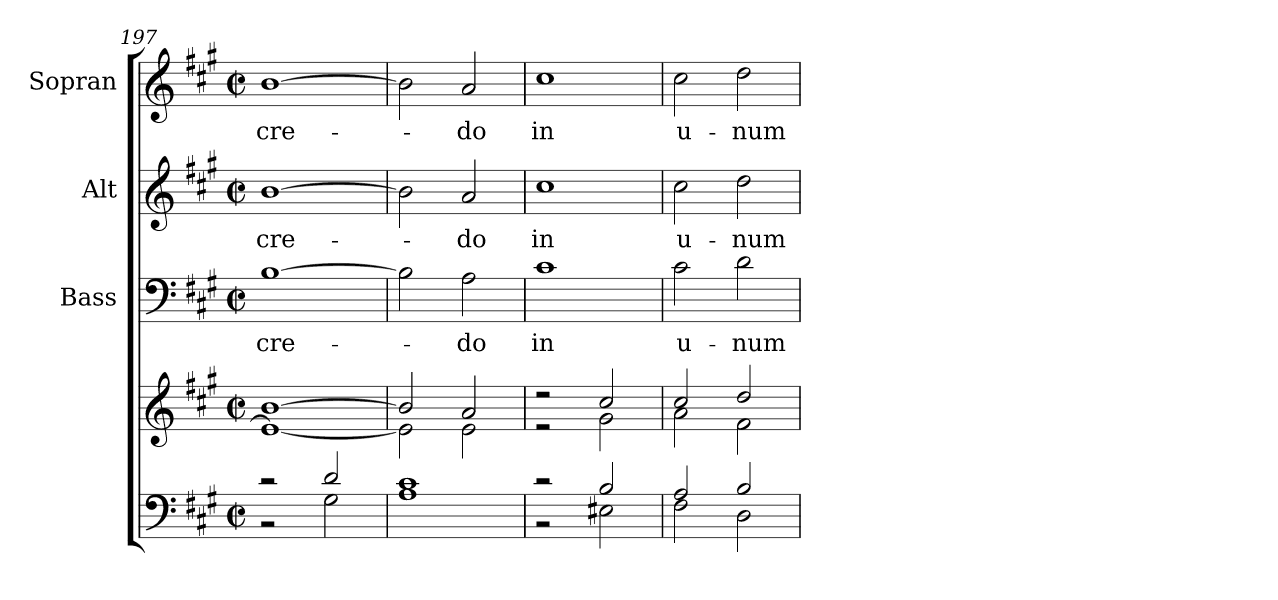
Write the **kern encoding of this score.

**kern	**kern	**kern	**text	**kern	**text	**kern	**text
*part4	*part4	*part3	*part3	*part2	*part2	*part1	*part1
*staff5	*staff4	*staff3	*staff3	*staff2	*staff2	*staff1	*staff1
*	*	*I"Bass	*	*I"Alt	*	*I"Sopran	*
*	*	*I'B.	*	*I'A.	*	*I'S.	*
!!LO:LB:g=z
*clefF4	*clefG2	*clefF4	*	*clefG2	*	*clefG2	*
*k[f#c#g#]	*k[f#c#g#]	*k[f#c#g#]	*	*k[f#c#g#]	*	*k[f#c#g#]	*
*A:	*A:	*A:	*	*A:	*	*A:	*
*M2/2	*M2/2	*M2/2	*	*M2/2	*	*M2/2	*
*met(c|)	*met(c|)	*met(c|)	*	*met(c|)	*	*met(c|)	*
=197	=197	=197	=197	=197	=197	=197	=197
*^	*^	*	*	*	*	*	*
!	!	!	!	!	!LO:LY:b	!	!LO:LY:b	!	!LO:LY:b
2r	2r	[>1b	1e_	[1B	cre-	[1b	cre-	[1b	cre-
2d/	2G#\	.	.	.	.	.	.	.	.
=198	=198	=198	=198	=198	=198	=198	=198	=198	=198
1c#	1A	2b/]	2e\]	2B\]	.	2b\]	.	2b\]	.
!	!	!	!	!	!LO:LY:b	!	!LO:LY:b	!	!LO:LY:b
.	.	2a/	2e\	2A\	-do	2a/	-do	2a/	-do
=199	=199	=199	=199	=199	=199	=199	=199	=199	=199
!	!	!	!	!	!LO:LY:b	!	!LO:LY:b	!	!LO:LY:b
2r	2r	2r	2r	1c#	in	1cc#	in	1cc#	in
2B/	2E#X\	2cc#/	2g#\	.	.	.	.	.	.
=200	=200	=200	=200	=200	=200	=200	=200	=200	=200
!	!	!	!	!	!LO:LY:b	!	!LO:LY:b	!	!LO:LY:b
2A/	2F#\	2cc#/	2a\	2c#\	u-	2cc#\	u-	2cc#\	u-
!	!	!	!	!	!LO:LY:b	!	!LO:LY:b	!	!LO:LY:b
2B/	2D\	2dd/	2f#\	2d\	-num	2dd\	-num	2dd\	-num
*v	*v	*	*	*	*	*	*	*	*
*	*v	*v	*	*	*	*	*	*
=	=	=	=	=	=	=	=
*-	*-	*-	*-	*-	*-	*-	*-
